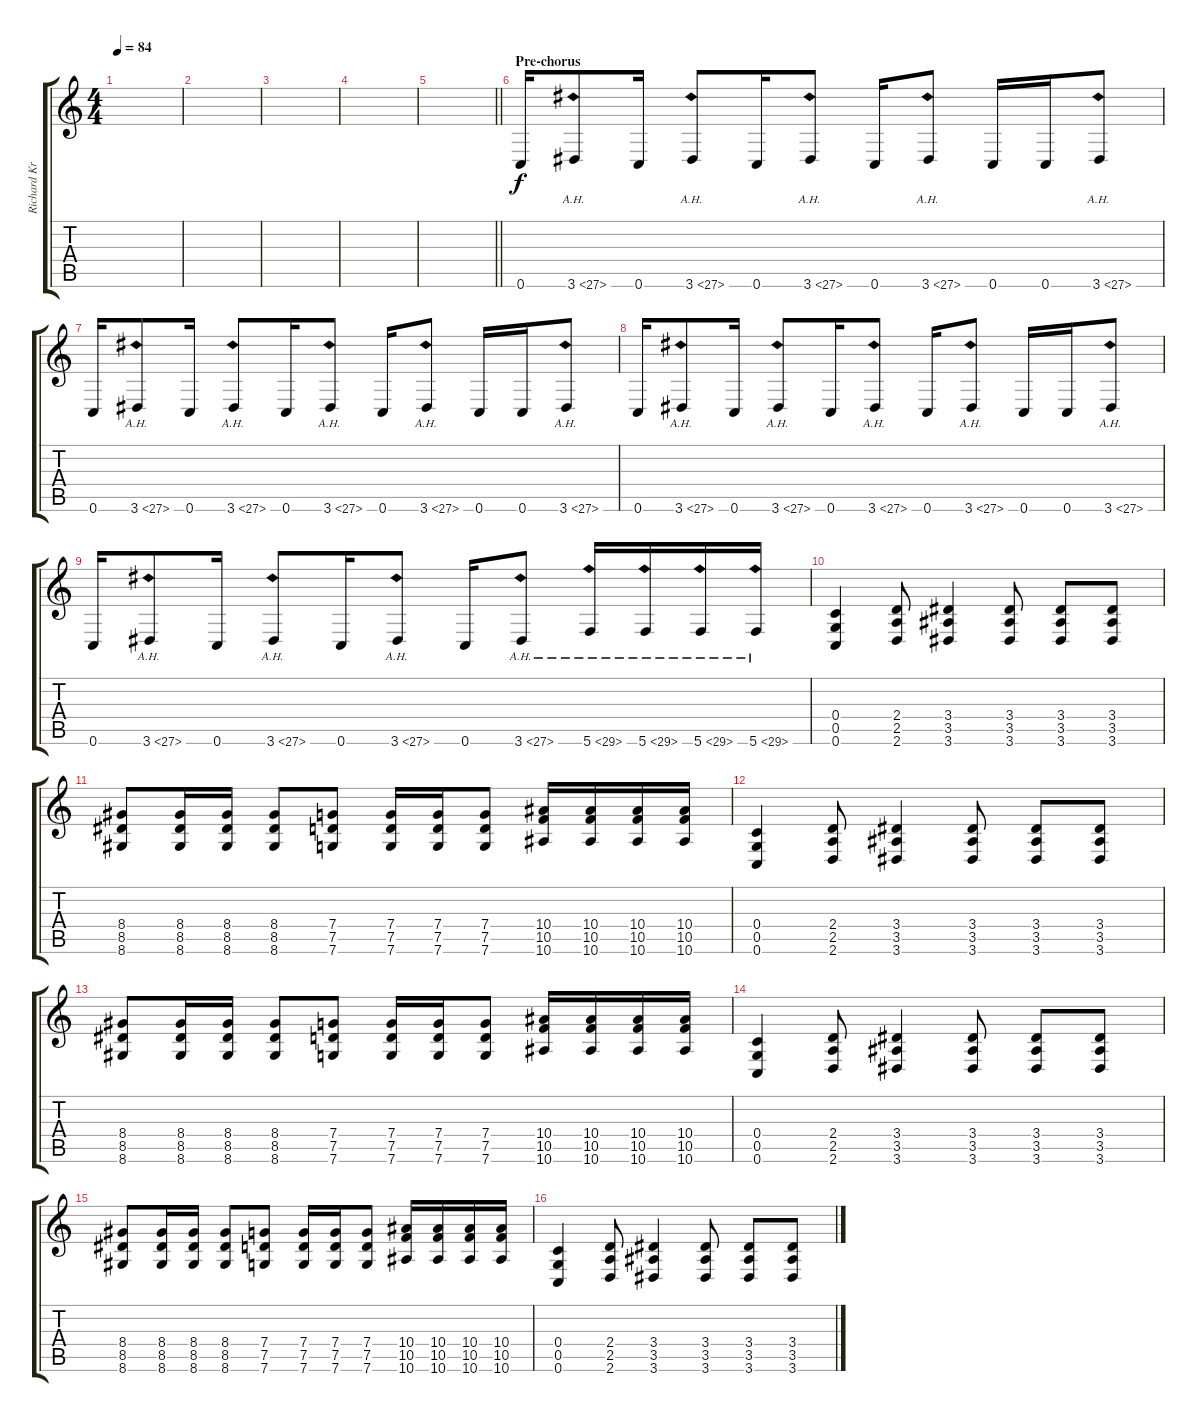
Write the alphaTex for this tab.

\track ("Richard Kruspe" "Richard Kr") {instrument distortionguitar}
\staff {score tabs}
\tuning (D4 A3 F3 C3 G2 C2) {hide}
\ts (4 4)
\tempo 84
\clef g2
\ks c
|
|
|
|
\barLineRight lightlight
|
\section ("" "Pre-chorus")
0.6.16 3.6{ah 24}.8 0.6.16 3.6{ah 24}.8 0.6.16 3.6{ah 24}.8 0.6.16 3.6{ah 24}.8 0.6.16 0.6.16 3.6{ah 24}.8 |
0.6.16 3.6{ah 24}.8 0.6.16 3.6{ah 24}.8 0.6.16 3.6{ah 24}.8 0.6.16 3.6{ah 24}.8 0.6.16 0.6.16 3.6{ah 24}.8 |
0.6.16 3.6{ah 24}.8 0.6.16 3.6{ah 24}.8 0.6.16 3.6{ah 24}.8 0.6.16 3.6{ah 24}.8 0.6.16 0.6.16 3.6{ah 24}.8 |
0.6.16 3.6{ah 24}.8 0.6.16 3.6{ah 24}.8 0.6.16 3.6{ah 24}.8 0.6.16 3.6{ah 24}.8 5.6{ah 24}.16 5.6{ah 24}.16 5.6{ah 24}.16 5.6{ah 24}.16 |
(0.4 0.5 0.6).4 (2.4 2.5 2.6).8 (3.4 3.5 3.6).4 (3.4 3.5 3.6).8 (3.4 3.5 3.6).8 (3.4 3.5 3.6).8 |
(8.4 8.5 8.6).8 (8.4 8.5 8.6).16 (8.4 8.5 8.6).16 (8.4 8.5 8.6).8 (7.4 7.5 7.6).8 (7.4 7.5 7.6).16 (7.4 7.5 7.6).16 (7.4 7.5 7.6).8 (10.4 10.5 10.6).16 (10.4 10.5 10.6).16 (10.4 10.5 10.6).16 (10.4 10.5 10.6).16 |
(0.4 0.5 0.6).4 (2.4 2.5 2.6).8 (3.4 3.5 3.6).4 (3.4 3.5 3.6).8 (3.4 3.5 3.6).8 (3.4 3.5 3.6).8 |
(8.4 8.5 8.6).8 (8.4 8.5 8.6).16 (8.4 8.5 8.6).16 (8.4 8.5 8.6).8 (7.4 7.5 7.6).8 (7.4 7.5 7.6).16 (7.4 7.5 7.6).16 (7.4 7.5 7.6).8 (10.4 10.5 10.6).16 (10.4 10.5 10.6).16 (10.4 10.5 10.6).16 (10.4 10.5 10.6).16 |
(0.4 0.5 0.6).4 (2.4 2.5 2.6).8 (3.4 3.5 3.6).4 (3.4 3.5 3.6).8 (3.4 3.5 3.6).8 (3.4 3.5 3.6).8 |
(8.4 8.5 8.6).8 (8.4 8.5 8.6).16 (8.4 8.5 8.6).16 (8.4 8.5 8.6).8 (7.4 7.5 7.6).8 (7.4 7.5 7.6).16 (7.4 7.5 7.6).16 (7.4 7.5 7.6).8 (10.4 10.5 10.6).16 (10.4 10.5 10.6).16 (10.4 10.5 10.6).16 (10.4 10.5 10.6).16 |
(0.4 0.5 0.6).4 (2.4 2.5 2.6).8 (3.4 3.5 3.6).4 (3.4 3.5 3.6).8 (3.4 3.5 3.6).8 (3.4 3.5 3.6).8
